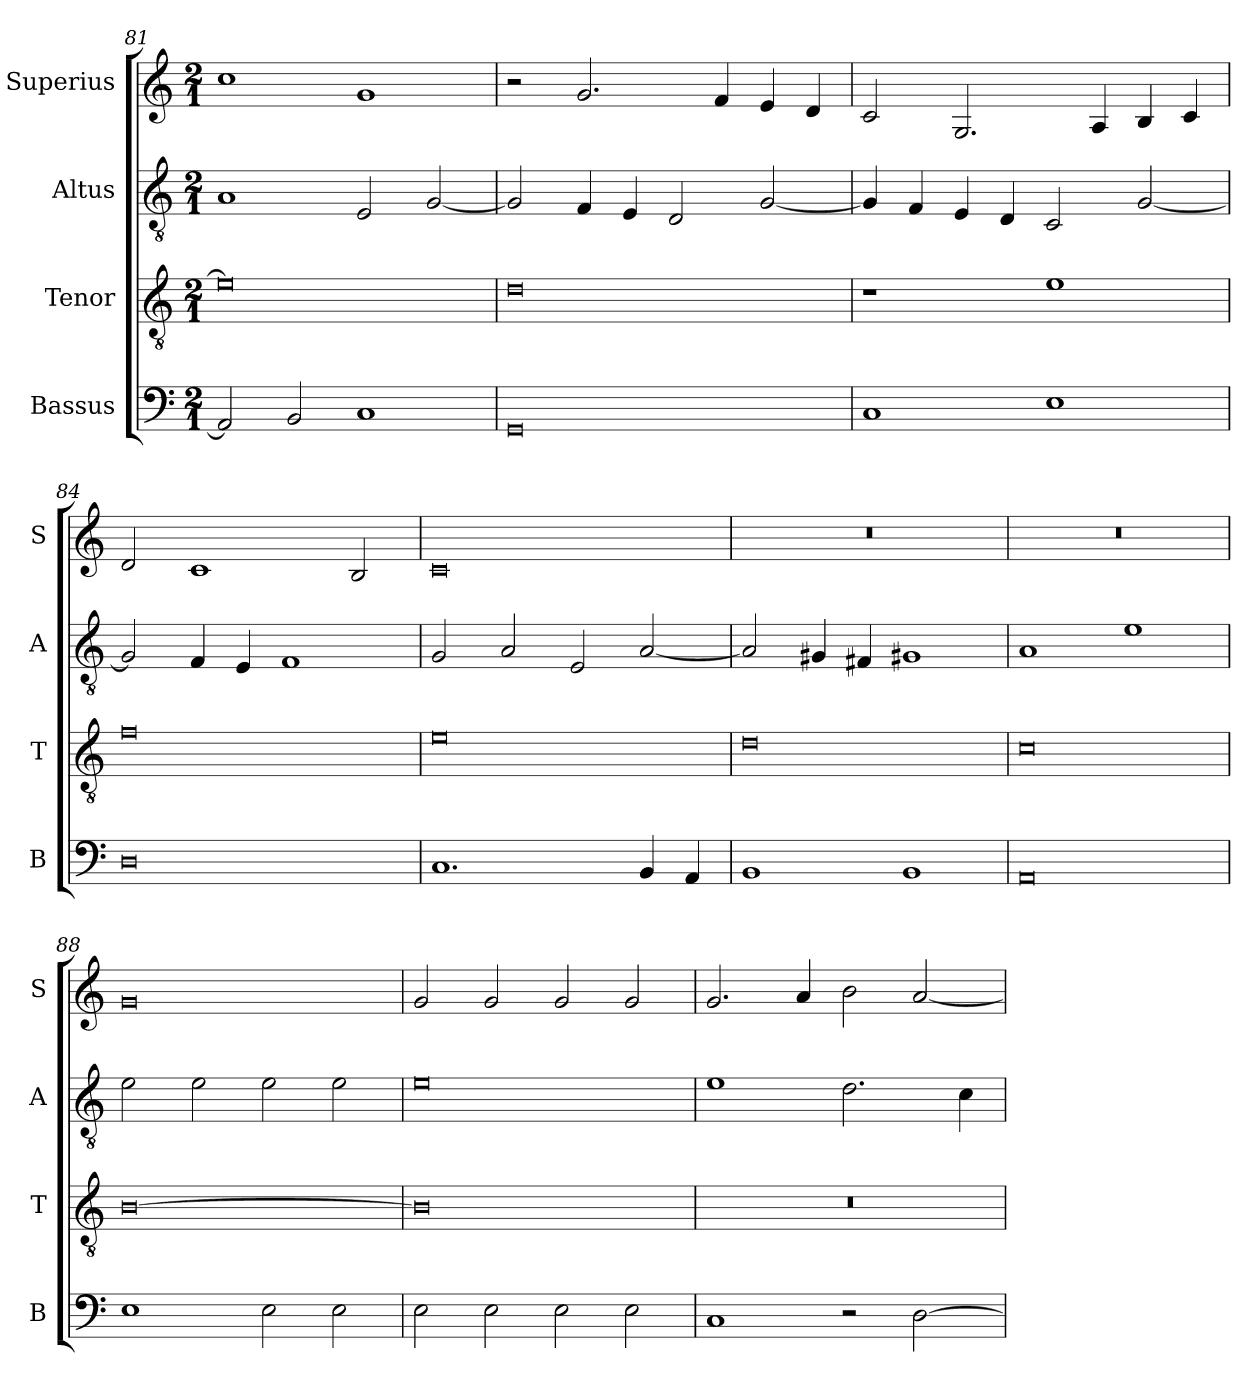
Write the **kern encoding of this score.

**kern	**kern	**kern	**kern
*part4	*part3	*part2	*part1
*staff4	*staff3	*staff2	*staff1
*I"Bassus	*I"Tenor	*I"Altus	*I"Superius
*I'B	*I'T	*I'A	*I'S
*clefF4	*clefGv2	*clefGv2	*clefG2
*k[]	*k[]	*k[]	*k[]
*M2/1	*M2/1	*M2/1	*M2/1
=81	=81	=81	=81
2AA]	0e]	1A	1cc
2BB	.	.	.
1C	.	2E	1g
.	.	[2G	.
=82	=82	=82	=82
0GG	0d	2G]	2r
.	.	4F	2.g
.	.	4E	.
.	.	2D	.
.	.	.	4f
.	.	[2G	4e
.	.	.	4d
=83	=83	=83	=83
1C	1r	4G]	2c
.	.	4F	.
.	.	4E	2.G
.	.	4D	.
1E	1e	2C	.
.	.	.	4A
.	.	[2G	4B
.	.	.	4c
=84	=84	=84	=84
0D	0f	2G]	2d
.	.	4F	1c
.	.	4E	.
.	.	1F	.
.	.	.	2B
=85	=85	=85	=85
1.C	0e	2G	0c
.	.	2A	.
.	.	2E	.
4BB	.	[2A	.
4AA	.	.	.
=86	=86	=86	=86
1BB	0d	2A]	0r
.	.	4G#X	.
.	.	4F#X	.
1BB	.	1G#X	.
=87	=87	=87	=87
0AA	0c	1A	0r
.	.	1e	.
=88	=88	=88	=88
1E	[0B	2e	0g
.	.	2e	.
2E	.	2e	.
2E	.	2e	.
=89	=89	=89	=89
2E	0B]	0e	2g
2E	.	.	2g
2E	.	.	2g
2E	.	.	2g
=90	=90	=90	=90
1C	0r	1e	2.g
.	.	.	4a
2r	.	2.d	2b
[2D	.	.	[2a
.	.	4c	.
=	=	=	=
*-	*-	*-	*-
